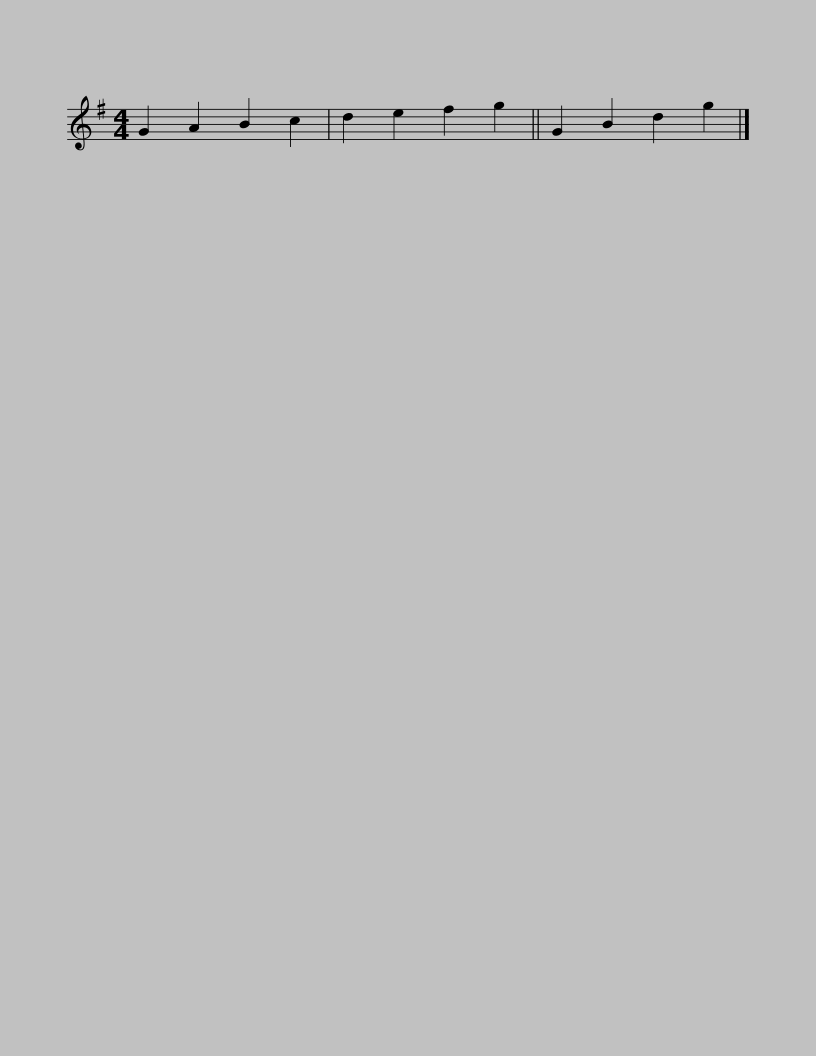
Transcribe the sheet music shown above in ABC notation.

X:1
L:1/8
M:4/4
I:linebreak $
K:G
V:1 treble
V:1
 G2 A2 B2 c2 | d2 e2 f2 g2 || G2 B2 d2 g2 |] %3
